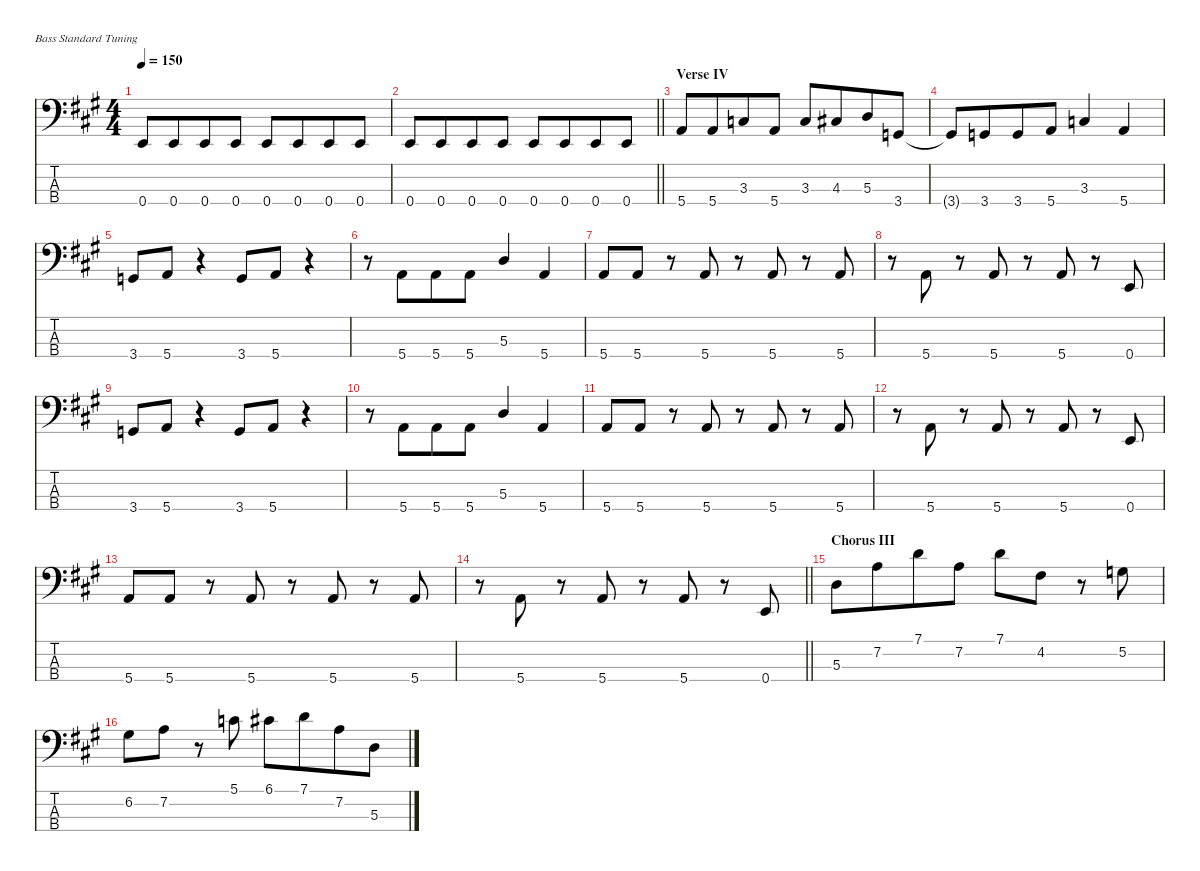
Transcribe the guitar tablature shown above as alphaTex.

\defaultSystemsLayout 4
\hideDynamics
\bracketExtendMode nobrackets
\singleTrackTrackNamePolicy hidden
\multiTrackTrackNamePolicy hidden
\firstSystemTrackNameMode fullname
\firstSystemTrackNameOrientation horizontal
\otherSystemsTrackNameOrientation horizontal
\track ("Bass" "el.bs.") {instrument electricbassfinger}
\staff {score tabs}
\tuning (G2 D2 A1 E1)
\ts (4 4)
\tempo 150
\clef f4
\ks a
0.4{acc forcenatural}.8{dy ppp beam Up} 0.4{acc forcenatural}.8{beam Up beam merge} 0.4{acc forcenatural}.8{dy pp beam Up} 0.4{acc forcenatural}.8{beam Up} 0.4{acc forcenatural}.8{dy p beam Up} 0.4{acc forcenatural}.8{beam Up beam merge} 0.4{acc forcenatural}.8{dy mp beam Up} 0.4{acc forcenatural}.8{beam Up} |
\barLineRight lightlight
0.4{acc forcenatural}.8{dy mf beam Up} 0.4{acc forcenatural}.8{beam Up beam merge} 0.4{acc forcenatural}.8{dy f beam Up} 0.4{acc forcenatural}.8{beam Up} 0.4{acc forcenatural}.8{dy ff beam Up} 0.4{acc forcenatural}.8{beam Up beam merge} 0.4{acc forcenatural}.8{dy fff beam Up} 0.4{acc forcenatural}.8{beam Up} |
\section ("" "Verse IV")
5.4{acc forcenatural}.8{dy f beam Up} 5.4{acc forcenatural}.8{beam Up beam merge} 3.3{acc forcenatural}.8{beam Up} 5.4{acc forcenatural}.8{beam Up} 3.3{acc forcenatural}.8{beam Up} 4.3{acc #}.8{beam Up beam merge} 5.3{acc forcenatural}.8{beam Up} 3.4{acc forcenatural}.8{beam Up} |
3.4{t acc forcenatural}.8{beam Up} 3.4{acc forcenatural}.8{beam Up beam merge} 3.4{acc forcenatural}.8{beam Up} 5.4{acc forcenatural}.8{beam Up} 3.3{acc forcenatural}.4{beam Up} 5.4{acc forcenatural}.4{beam Up} |
3.4{acc forcenatural}.8{beam Up} 5.4{acc forcenatural}.8{beam Up} r.4{beam Up} 3.4{acc forcenatural}.8{beam Up} 5.4{acc forcenatural}.8{beam Up} r.4{beam Up} |
r.8{beam Down} 5.4{acc forcenatural}.8{beam Up beam merge} 5.4{acc forcenatural}.8{beam Up} 5.4{acc forcenatural}.8{beam Up} 5.3{acc forcenatural}.4{beam Up} 5.4{acc forcenatural}.4{beam Up} |
5.4{acc forcenatural}.8{beam Up} 5.4{acc forcenatural}.8{beam Up} r.8{beam Up} 5.4{acc forcenatural}.8{beam Up} r.8{beam Up} 5.4{acc forcenatural}.8{beam Up} r.8{beam Up} 5.4{acc forcenatural}.8{beam Up} |
r.8{beam Down} 5.4{acc forcenatural}.8{beam Up} r.8{beam Up} 5.4{acc forcenatural}.8{beam Up} r.8{beam Up} 5.4{acc forcenatural}.8{beam Up} r.8{beam Up} 0.4{acc forcenatural}.8{beam Up} |
3.4{acc forcenatural}.8{beam Up} 5.4{acc forcenatural}.8{beam Up} r.4{beam Up} 3.4{acc forcenatural}.8{beam Up} 5.4{acc forcenatural}.8{beam Up} r.4{beam Up} |
r.8{beam Down} 5.4{acc forcenatural}.8{beam Up beam merge} 5.4{acc forcenatural}.8{beam Up} 5.4{acc forcenatural}.8{beam Up} 5.3{acc forcenatural}.4{beam Up} 5.4{acc forcenatural}.4{beam Up} |
5.4{acc forcenatural}.8{beam Up} 5.4{acc forcenatural}.8{beam Up} r.8{beam Up} 5.4{acc forcenatural}.8{beam Up} r.8{beam Up} 5.4{acc forcenatural}.8{beam Up} r.8{beam Up} 5.4{acc forcenatural}.8{beam Up} |
r.8{beam Down} 5.4{acc forcenatural}.8{beam Up} r.8{beam Up} 5.4{acc forcenatural}.8{beam Up} r.8{beam Up} 5.4{acc forcenatural}.8{beam Up} r.8{beam Up} 0.4{acc forcenatural}.8{beam Up} |
5.4{acc forcenatural}.8{beam Up} 5.4{acc forcenatural}.8{beam Up} r.8{beam Up} 5.4{acc forcenatural}.8{beam Up} r.8{beam Up} 5.4{acc forcenatural}.8{beam Up} r.8{beam Up} 5.4{acc forcenatural}.8{beam Up} |
\barLineRight lightlight
r.8{beam Down} 5.4{acc forcenatural}.8{beam Up} r.8{beam Up} 5.4{acc forcenatural}.8{beam Up} r.8{beam Up} 5.4{acc forcenatural}.8{beam Up} r.8{beam Up} 0.4{acc forcenatural}.8{beam Up} |
\section ("" "Chorus III")
5.3{acc forcenatural}.8{beam Down} 7.2{acc forcenatural}.8{beam Down beam merge} 7.1{acc forcenatural}.8{beam Down} 7.2{acc forcenatural}.8{beam Down} 7.1{acc forcenatural}.8{beam Down} 4.2{acc #}.8{beam Down} r.8{beam Down} 5.2{acc forcenatural}.8{beam Down} |
6.2{acc #}.8{beam Down} 7.2{acc forcenatural}.8{beam Down} r.8{beam Down} 5.1{acc forcenatural}.8{beam Down} 6.1{acc #}.8{beam Down} 7.1{acc forcenatural}.8{beam Down beam merge} 7.2{acc forcenatural}.8{beam Down} 5.3{acc forcenatural}.8{beam Down}
